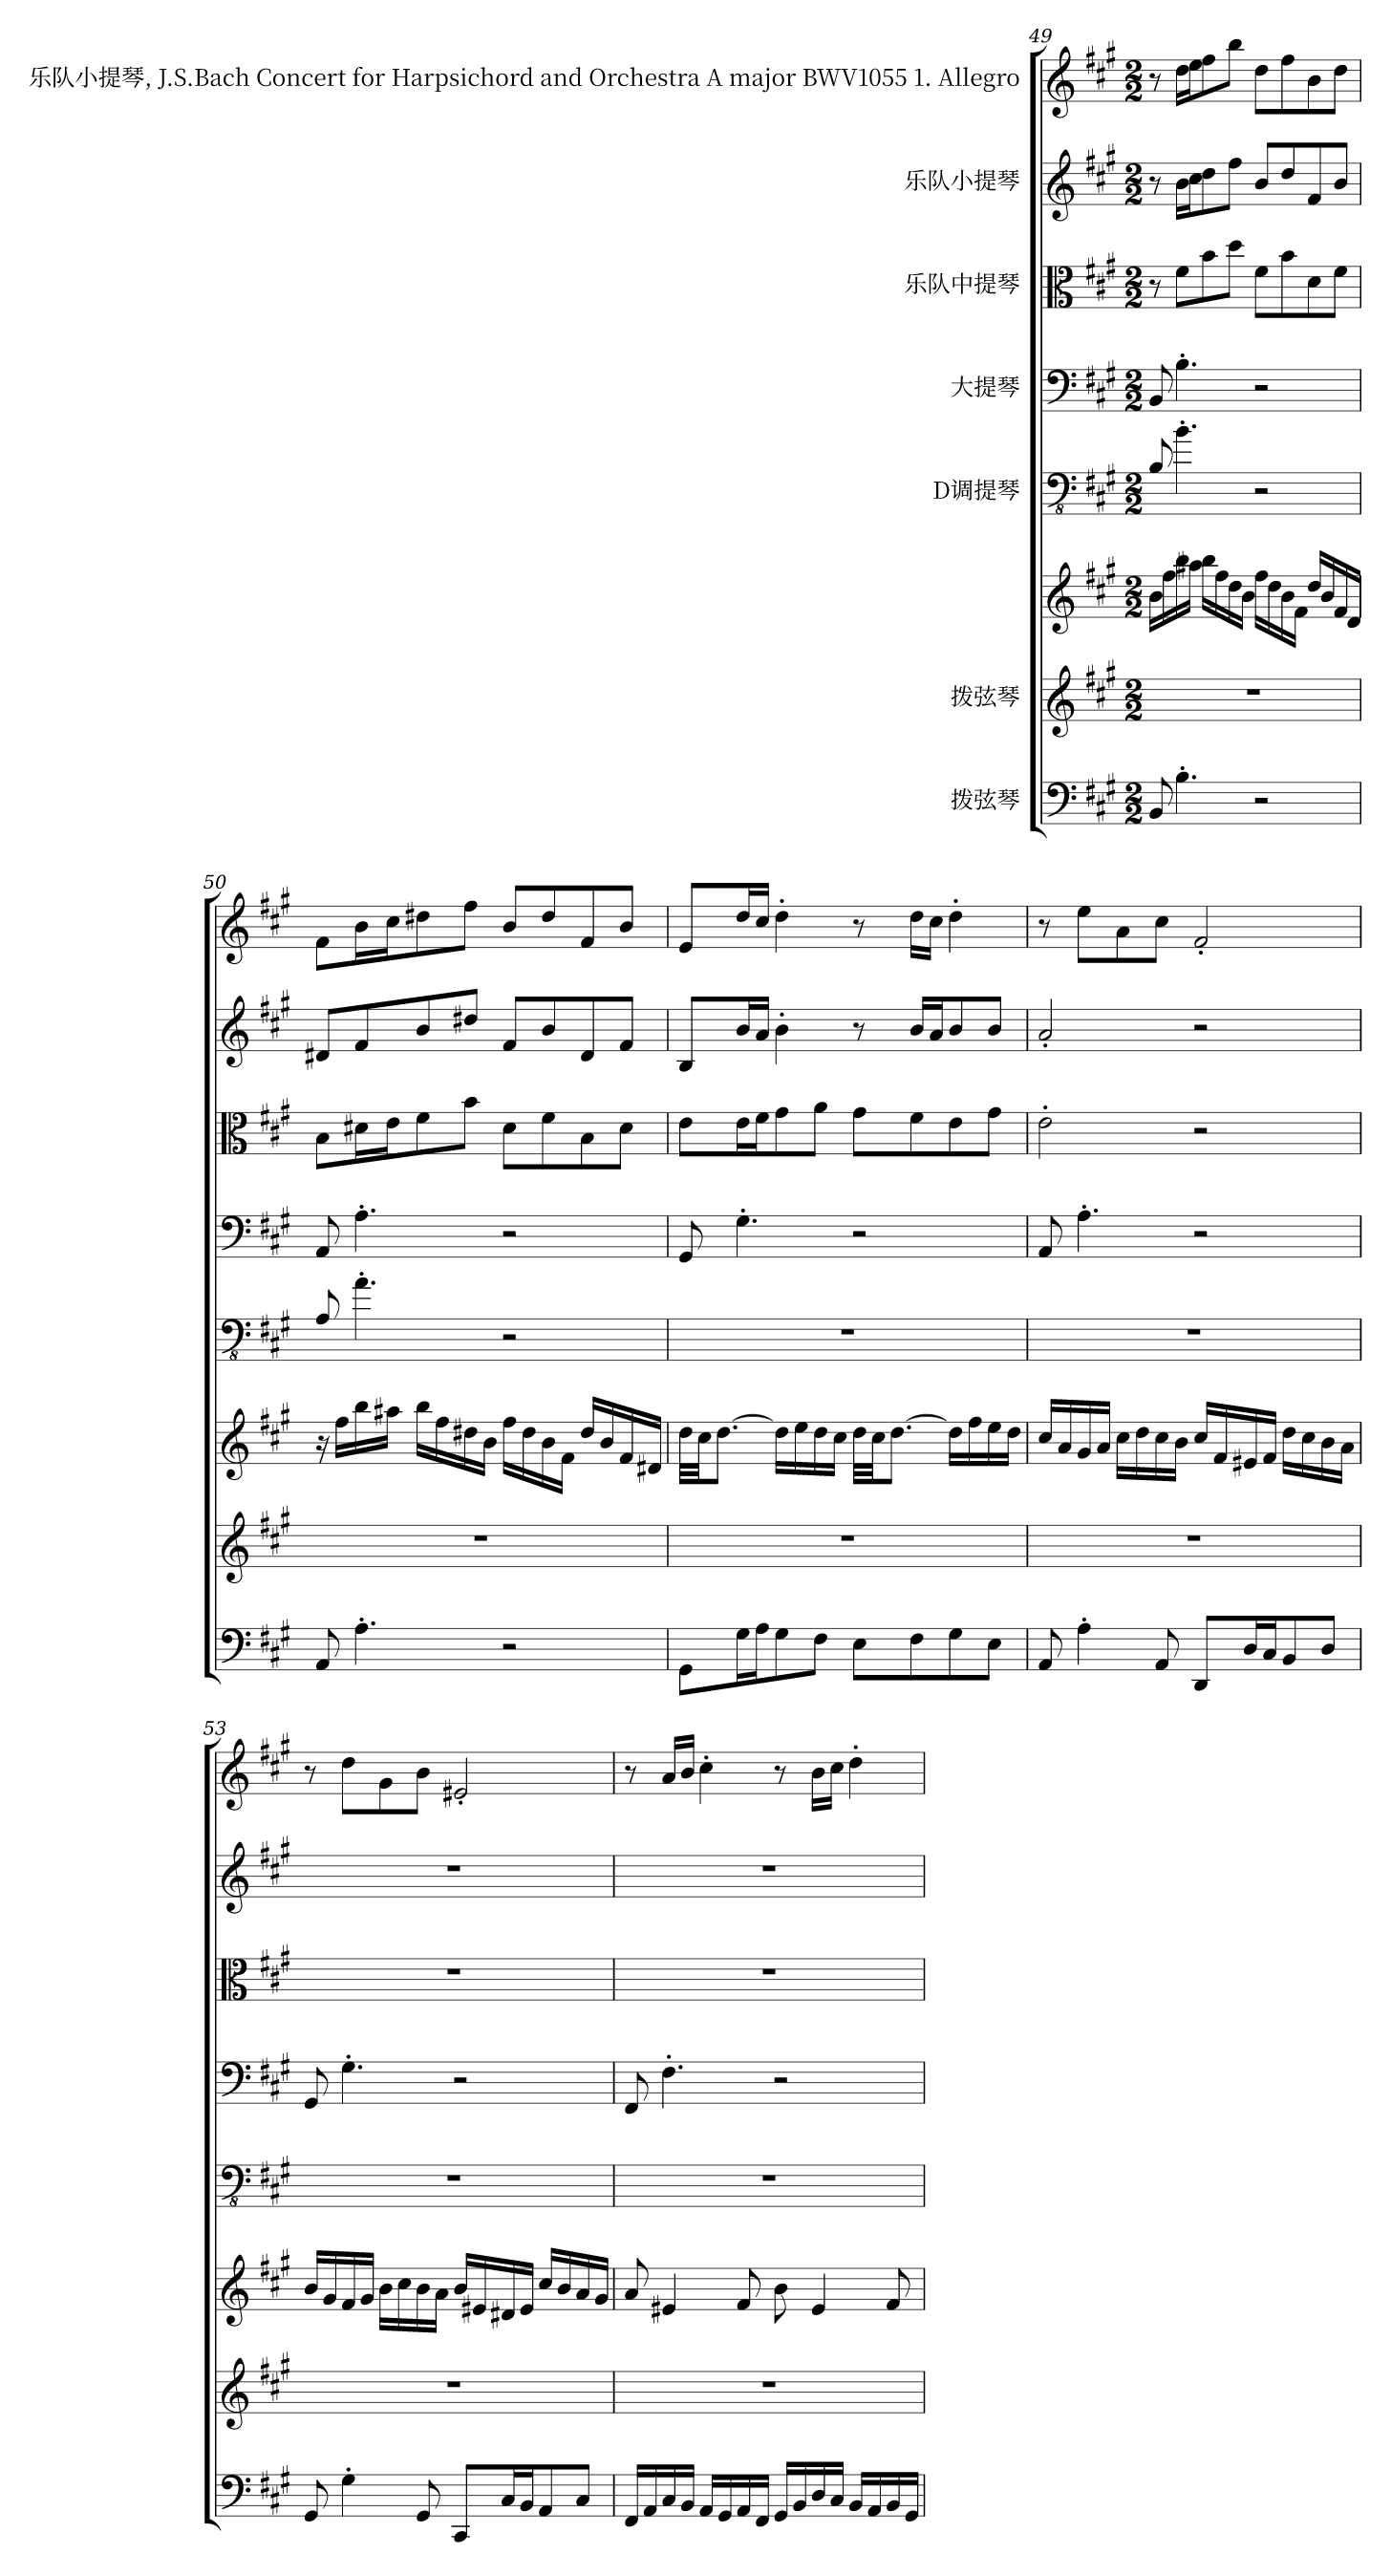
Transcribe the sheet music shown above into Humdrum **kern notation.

**kern	**kern	**kern	**kern	**kern	**kern	**kern	**kern
*part7	*part6	*part6	*part5	*part4	*part3	*part2	*part1
*staff8	*staff7	*staff6	*staff5	*staff4	*staff3	*staff2	*staff1
*I"拨弦琴	*I"拨弦琴	*	*I"D调提琴	*I"大提琴	*I"乐队中提琴	*I"乐队小提琴	*I"乐队小提琴, J.S.Bach Concert for Harpsichord and Orchestra A major BWV1055 1. Allegro
*clefF4	*clefG2	*clefG2	*clefFv4	*clefF4	*clefC3	*clefG2	*clefG2
*	*	*	*ITrd7c12	*	*	*	*
*k[f#c#g#]	*k[f#c#g#]	*k[f#c#g#]	*k[f#c#g#]	*k[f#c#g#]	*k[f#c#g#]	*k[f#c#g#]	*k[f#c#g#]
*M2/2	*M2/2	*M2/2	*M2/2	*M2/2	*M2/2	*M2/2	*M2/2
=49	=49	=49	=49	=49	=49	=49	=49
8BB/	1r	16b\LL	8BBB/	8BB/	8r	8r	8r
.	.	16ff#\	.	.	.	.	.
4.B'\	.	16bb\	4.BB'\	4.B'\	8f#\L	16b\LL	16dd\LL
.	.	16aa#X\JJ	.	.	.	16cc#\J	16ee\J
.	.	16bb\LL	.	.	8b\	8dd\	8ff#\
.	.	16ff#\	.	.	.	.	.
.	.	16dd\	.	.	8dd\J	8ff#\J	8bb\J
.	.	16b\JJ	.	.	.	.	.
2r	.	16ff#\LL	2r	2r	8f#\L	8b/L	8dd\L
.	.	16dd\	.	.	.	.	.
.	.	16b\	.	.	8b\	8dd/	8ff#\
.	.	16f#\JJ	.	.	.	.	.
.	.	16dd/LL	.	.	8d\	8f#/	8b\
.	.	16b/	.	.	.	.	.
.	.	16f#/	.	.	8f#\J	8b/J	8dd\J
.	.	16d/JJ	.	.	.	.	.
!!LO:PB:g=z
=50	=50	=50	=50	=50	=50	=50	=50
8AA/	1r	16r	8AAA/	8AA/	8B\L	8d#X/L	8f#\L
.	.	16ff#\LL	.	.	.	.	.
4.A'\	.	16bb\	4.AA'\	4.A'\	16d#X\L	8f#/	16b\L
.	.	16aa#X\JJ	.	.	16e\J	.	16cc#\J
.	.	16bb\LL	.	.	8f#\	8b/	8dd#X\
.	.	16ff#\	.	.	.	.	.
.	.	16dd#X\	.	.	8b\J	8dd#X/J	8ff#\J
.	.	16b\JJ	.	.	.	.	.
2r	.	16ff#\LL	2r	2r	8d#\L	8f#/L	8b/L
.	.	16dd#\	.	.	.	.	.
.	.	16b\	.	.	8f#\	8b/	8dd#/
.	.	16f#\JJ	.	.	.	.	.
.	.	16dd#/LL	.	.	8B\	8d#/	8f#/
.	.	16b/	.	.	.	.	.
.	.	16f#/	.	.	8d#\J	8f#/J	8b/J
.	.	16d#X/JJ	.	.	.	.	.
=51	=51	=51	=51	=51	=51	=51	=51
8GG#\L	1r	32dd\LLL	1r	8GG#/	8e\L	8B/L	8e/L
.	.	32cc#\JJ	.	.	.	.	.
.	.	[8.dd\J	.	.	.	.	.
16G#\L	.	.	.	4.G#'\	16e\L	16b/L	16dd/L
16A\J	.	.	.	.	16f#\J	16a/JJ	16cc#/JJ
8G#\	.	16dd\LL]	.	.	8g#\	4b'\	4dd'\
.	.	16ee\	.	.	.	.	.
8F#\J	.	16dd\	.	.	8a\J	.	.
.	.	16cc#\JJ	.	.	.	.	.
8E\L	.	32dd\LLL	.	2r	8g#\L	8r	8r
.	.	32cc#\JJ	.	.	.	.	.
.	.	[8.dd\J	.	.	.	.	.
8F#\	.	.	.	.	8f#\	16b/LL	16dd\LL
.	.	.	.	.	.	16a/J	16cc#\JJ
8G#\	.	16dd\LL]	.	.	8e\	8b/	4dd'\
.	.	16ff#\	.	.	.	.	.
8E\J	.	16ee\	.	.	8g#\J	8b/J	.
.	.	16dd\JJ	.	.	.	.	.
!!LO:PB:g=z
=52	=52	=52	=52	=52	=52	=52	=52
8AA/	1r	16cc#/LL	1r	8AA/	2e'\	2a'/	8r
.	.	16a/	.	.	.	.	.
4A'\	.	16g#/	.	4.A'\	.	.	8ee\L
.	.	16a/JJ	.	.	.	.	.
.	.	16cc#\LL	.	.	.	.	8a\
.	.	16dd\	.	.	.	.	.
8AA/	.	16cc#\	.	.	.	.	8cc#\J
.	.	16b\JJ	.	.	.	.	.
8DD/L	.	16cc#/LL	.	2r	2r	2r	2f#'/
.	.	16f#/	.	.	.	.	.
16D/L	.	16e#X/	.	.	.	.	.
16C#/J	.	16f#/JJ	.	.	.	.	.
8BB/	.	16dd\LL	.	.	.	.	.
.	.	16cc#\	.	.	.	.	.
8D/J	.	16b\	.	.	.	.	.
.	.	16a\JJ	.	.	.	.	.
=53	=53	=53	=53	=53	=53	=53	=53
8GG#/	1r	16b/LL	1r	8GG#/	1r	1r	8r
.	.	16g#/	.	.	.	.	.
4G#'\	.	16f#/	.	4.G#'\	.	.	8dd\L
.	.	16g#/JJ	.	.	.	.	.
.	.	16b\LL	.	.	.	.	8g#\
.	.	16cc#\	.	.	.	.	.
8GG#/	.	16b\	.	.	.	.	8b\J
.	.	16a\JJ	.	.	.	.	.
8CC#/L	.	16b/LL	.	2r	.	.	2e#X'/
.	.	16e#X/	.	.	.	.	.
16C#/L	.	16d#X/	.	.	.	.	.
16BB/J	.	16e#/JJ	.	.	.	.	.
8AA/	.	16cc#/LL	.	.	.	.	.
.	.	16b/	.	.	.	.	.
8C#/J	.	16a/	.	.	.	.	.
.	.	16g#/JJ	.	.	.	.	.
!!LO:PB:g=z
=54	=54	=54	=54	=54	=54	=54	=54
16FF#/LL	1r	8a/	1r	8FF#/	1r	1r	8r
16AA/	.	.	.	.	.	.	.
16C#/	.	4e#X/	.	4.F#'\	.	.	16a/LL
16BB/JJ	.	.	.	.	.	.	16b/JJ
16AA/LL	.	.	.	.	.	.	4cc#'\
16GG#/	.	.	.	.	.	.	.
16AA/	.	8f#/	.	.	.	.	.
16FF#/JJ	.	.	.	.	.	.	.
16GG#/LL	.	8b\	.	2r	.	.	8r
16BB/	.	.	.	.	.	.	.
16D/	.	4e#/	.	.	.	.	16b\LL
16C#/JJ	.	.	.	.	.	.	16cc#\JJ
16BB/LL	.	.	.	.	.	.	4dd'\
16AA/	.	.	.	.	.	.	.
16BB/	.	8f#/	.	.	.	.	.
16GG#/JJ	.	.	.	.	.	.	.
=	=	=	=	=	=	=	=
*-	*-	*-	*-	*-	*-	*-	*-
